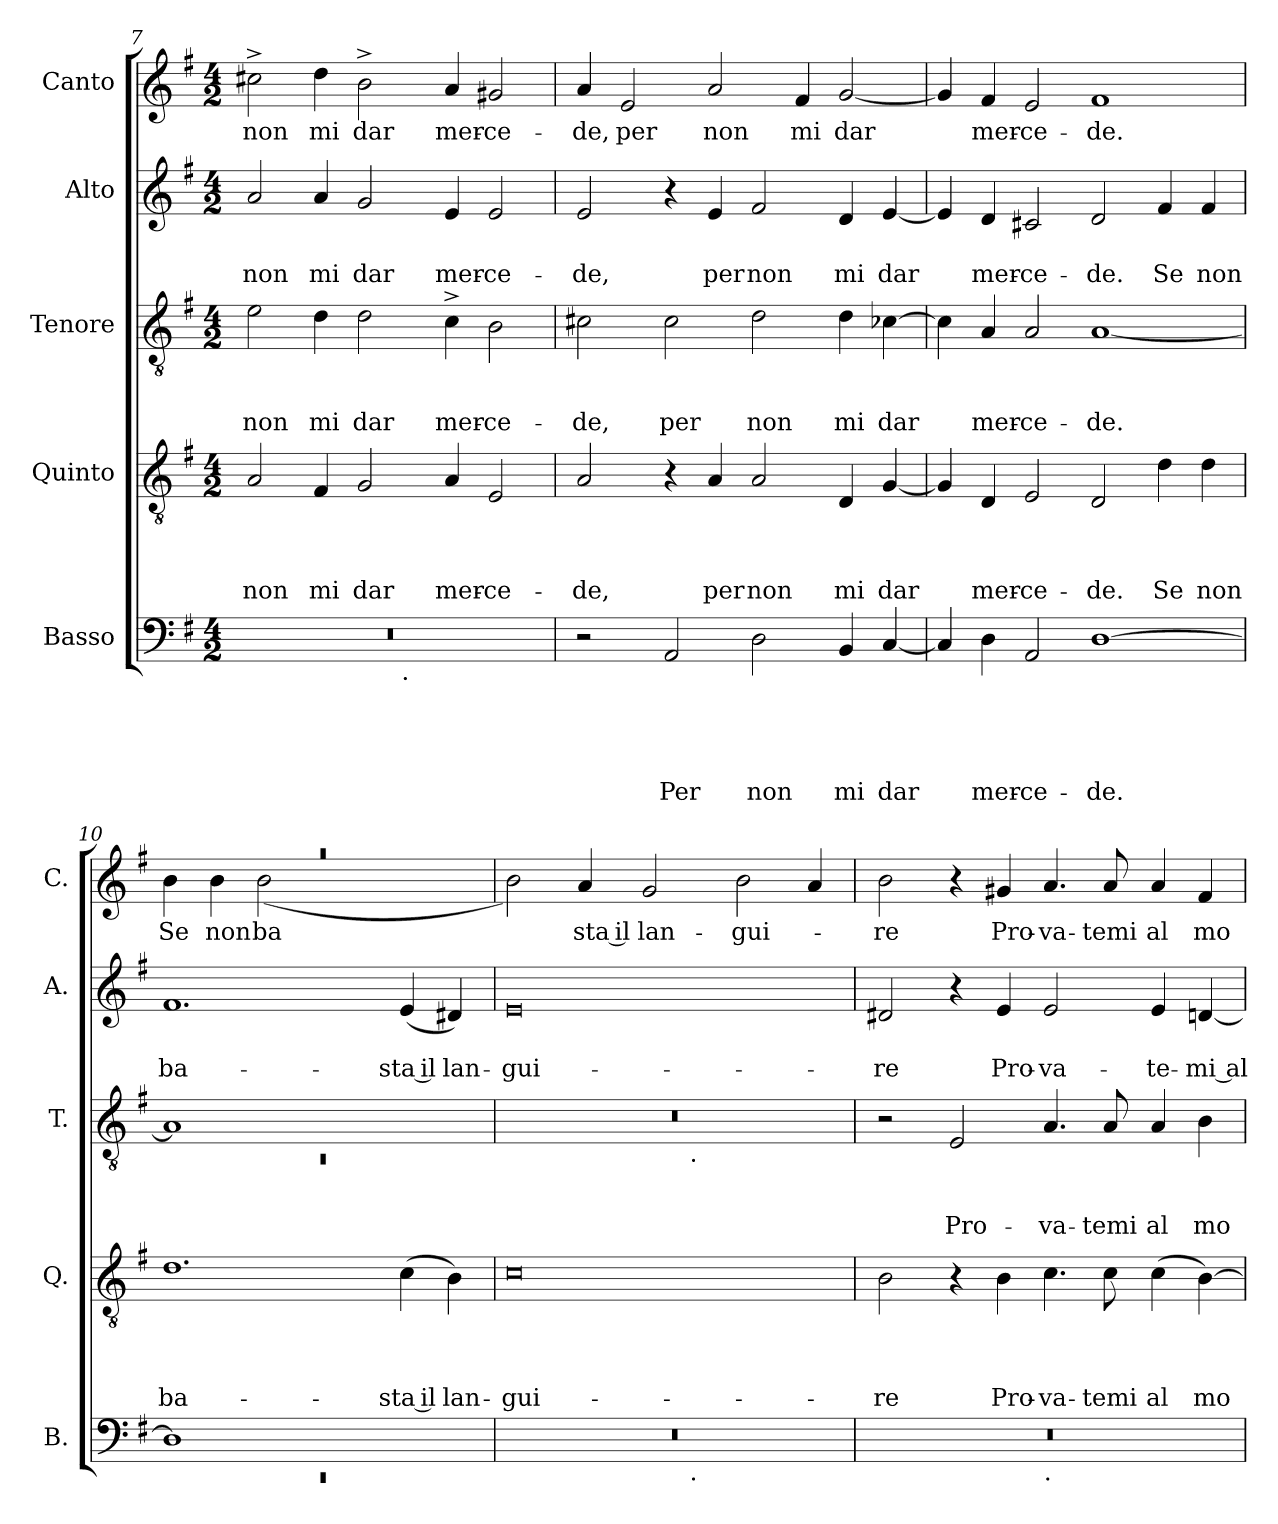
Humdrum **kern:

**kern	**text	**text	**text	**text	**text	**kern	**text	**text	**text	**text	**kern	**text	**text	**text	**kern	**text	**text	**kern	**text
*part5	*part5	*part5	*part5	*part5	*part5	*part4	*part4	*part4	*part4	*part4	*part3	*part3	*part3	*part3	*part2	*part2	*part2	*part1	*part1
*staff5	*staff5	*staff5	*staff5	*staff5	*staff5	*staff4	*staff4	*staff4	*staff4	*staff4	*staff3	*staff3	*staff3	*staff3	*staff2	*staff2	*staff2	*staff1	*staff1
*I"Basso	*	*	*	*	*	*I"Quinto	*	*	*	*	*I"Tenore	*	*	*	*I"Alto	*	*	*I"Canto	*
*I'B.	*	*	*	*	*	*I'Q.	*	*	*	*	*I'T.	*	*	*	*I'A.	*	*	*I'C.	*
*clefF4	*	*	*	*	*	*clefGv2	*	*	*	*	*clefGv2	*	*	*	*clefG2	*	*	*clefG2	*
*k[f#]	*	*	*	*	*	*k[f#]	*	*	*	*	*k[f#]	*	*	*	*k[f#]	*	*	*k[f#]	*
*G:	*	*	*	*	*	*G:	*	*	*	*	*G:	*	*	*	*G:	*	*	*G:	*
*M4/2	*	*	*	*	*	*M4/2	*	*	*	*	*M4/2	*	*	*	*M4/2	*	*	*M4/2	*
=7	=7	=7	=7	=7	=7	=7	=7	=7	=7	=7	=7	=7	=7	=7	=7	=7	=7	=7	=7
!	!	!	!	!	!	!	!	!	!	!LO:LY:b	!	!	!	!LO:LY:b	!	!	!LO:LY:b	!	!LO:LY:b
*^	*	*	*	*	*	*	*	*	*	*	*	*	*	*	*	*	*	*	*
0r	1ryy	.	.	.	.	.	2A/	.	.	.	non	2e\	.	.	non	2a/	.	non	2cc#X^>\	non
!	!	!	!	!	!	!	!	!	!	!	!LO:LY:b	!	!	!	!LO:LY:b	!	!	!LO:LY:b	!	!LO:LY:b
.	.	.	.	.	.	.	4F#/	.	.	.	mi	4d\	.	.	mi	4a/	.	mi	4dd\	mi
!	!	!	!	!	!	!	!	!	!	!	!LO:LY:b	!	!	!	!LO:LY:b	!	!	!LO:LY:b	!	!LO:LY:b
.	.	.	.	.	.	.	2G/	.	.	.	dar	2d\	.	.	dar	2g/	.	dar	2b^>\	dar
!	!LO:TX:b:t=.	!	!	!	!	!	!	!	!	!	!	!	!	!	!	!	!	!	!	!
.	1ryy	.	.	.	.	.	.	.	.	.	.	.	.	.	.	.	.	.	.	.
!	!	!	!	!	!	!	!	!	!	!	!LO:LY:b	!	!	!	!LO:LY:b	!	!	!LO:LY:b	!	!LO:LY:b
.	.	.	.	.	.	.	4A/	.	.	.	mer-	4c^>\	.	.	mer-	4e/	.	mer-	4a/	mer-
!	!	!	!	!	!	!	!	!	!	!	!LO:LY:b:rj	!	!	!	!LO:LY:b:rj	!	!	!LO:LY:b:rj	!	!LO:LY:b:rj
.	.	.	.	.	.	.	2E/	.	.	.	-ce-	2B\	.	.	-ce-	2e/	.	-ce-	2g#X/	-ce-
!!LO:LB:g=z
=8	=8	=8	=8	=8	=8	=8	=8	=8	=8	=8	=8	=8	=8	=8	=8	=8	=8	=8	=8	=8
!	!	!	!	!	!	!	!	!	!	!	!LO:LY:b	!	!	!	!LO:LY:b	!	!	!LO:LY:b	!	!LO:LY:b
*v	*v	*	*	*	*	*	*	*	*	*	*	*	*	*	*	*	*	*	*	*
2r	.	.	.	.	.	2A/	.	.	.	-de,	2c#X\	.	.	-de,	2e/	.	-de,	4a/	-de,
!	!	!	!	!	!	!	!	!	!	!	!	!	!	!	!	!	!	!	!LO:LY:b
.	.	.	.	.	.	.	.	.	.	.	.	.	.	.	.	.	.	2e/	per
!	!	!	!	!	!LO:LY:b	!	!	!	!	!	!	!	!	!LO:LY:b	!	!	!	!	!
2AA/	.	.	.	.	Per	4r	.	.	.	.	2c#\	.	.	per	4r	.	.	.	.
!	!	!	!	!	!	!	!	!	!	!LO:LY:b	!	!	!	!	!	!	!LO:LY:b	!	!LO:LY:b
.	.	.	.	.	.	4A/	.	.	.	per	.	.	.	.	4e/	.	per	2a/	non
!	!	!	!	!	!LO:LY:b	!	!	!	!	!LO:LY:b	!	!	!	!LO:LY:b	!	!	!LO:LY:b	!	!
2D\	.	.	.	.	non	2A/	.	.	.	non	2d\	.	.	non	2f#/	.	non	.	.
!	!	!	!	!	!	!	!	!	!	!	!	!	!	!	!	!	!	!	!LO:LY:b
.	.	.	.	.	.	.	.	.	.	.	.	.	.	.	.	.	.	4f#/	mi
!	!	!	!	!	!LO:LY:b	!	!	!	!	!LO:LY:b	!	!	!	!LO:LY:b	!	!	!LO:LY:b	!	!LO:LY:b
4BB/	.	.	.	.	mi	4D/	.	.	.	mi	4d\	.	.	mi	4d/	.	mi	[<2g/	dar
!	!	!	!	!	!LO:LY:b	!	!	!	!	!LO:LY:b	!	!	!	!LO:LY:b	!	!	!LO:LY:b	!	!
[<4C/	.	.	.	.	dar	[<4G/	.	.	.	dar	[>4c-\	.	.	dar	[<4e/	.	dar	.	.
=9	=9	=9	=9	=9	=9	=9	=9	=9	=9	=9	=9	=9	=9	=9	=9	=9	=9	=9	=9
4C/]	.	.	.	.	.	4G/]	.	.	.	.	4c-\]	.	.	.	4e/]	.	.	4g/]	.
!	!	!	!	!	!LO:LY:b	!	!	!	!	!LO:LY:b	!	!	!	!LO:LY:b	!	!	!LO:LY:b	!	!LO:LY:b
4D\	.	.	.	.	mer-	4D/	.	.	.	mer-	4A/	.	.	mer-	4d/	.	mer-	4f#/	mer-
!	!	!	!	!	!LO:LY:b	!	!	!	!	!LO:LY:b:rj	!	!	!	!LO:LY:b	!	!	!LO:LY:b:rj	!	!LO:LY:b:rj
2AA/	.	.	.	.	-ce-	2E/	.	.	.	-ce-	2A/	.	.	-ce-	2c#X/	.	-ce-	2e/	-ce-
!	!	!	!	!	!LO:LY:b	!	!	!	!	!LO:LY:b	!	!	!	!LO:LY:b	!	!	!LO:LY:b	!	!LO:LY:b
[>1D	.	.	.	.	-de.	2D/	.	.	.	-de.	[<1A	.	.	-de.	2d/	.	-de.	1f#	-de.
!	!	!	!	!	!	!	!	!	!	!LO:LY:b	!	!	!	!	!	!	!LO:LY:b	!	!
.	.	.	.	.	.	4d\	.	.	.	Se	.	.	.	.	4f#/	.	Se	.	.
!	!	!	!	!	!	!	!	!	!	!LO:LY:b	!	!	!	!	!	!	!LO:LY:b	!	!
.	.	.	.	.	.	4d\	.	.	.	non	.	.	.	.	4f#/	.	non	.	.
=10	=10	=10	=10	=10	=10	=10	=10	=10	=10	=10	=10	=10	=10	=10	=10	=10	=10	=10	=10
*^	*	*	*	*	*	*	*	*	*	*	*^	*	*	*	*	*	*	*	*
!	!LO:N:vis=1	!	!	!	!	!	!	!	!	!	!LO:LY:b	!	!LO:N:vis=1	!	!	!	!	!	!LO:LY:b	!LO:N:vis=1	!LO:LY:b
*	*	*	*	*	*	*	*	*	*	*	*	*	*	*	*	*	*	*	*	*^	*
1D]	0rEE	.	.	.	.	.	1.d	.	.	.	ba-	1A]	0rC	.	.	.	1.f#	.	ba-	0raa	4b\	Se
!	!	!	!	!	!	!	!	!	!	!	!	!	!	!	!	!	!	!	!	!	!	!LO:LY:b
.	.	.	.	.	.	.	.	.	.	.	.	.	.	.	.	.	.	.	.	.	4b\	non
!	!	!	!	!	!	!	!	!	!	!	!	!	!	!	!	!	!	!	!	!	!	!LO:LY:b
.	.	.	.	.	.	.	.	.	.	.	.	.	.	.	.	.	.	.	.	.	(>2b\	ba-
1ryy	.	.	.	.	.	.	.	.	.	.	.	1ryy	.	.	.	.	.	.	.	.	1ryy	.
!	!	!	!	!	!	!	!	!	!	!	!LO:LY:b:rj	!	!	!	!	!	!	!	!LO:LY:b:rj	!	!	!
.	.	.	.	.	.	.	(<4c\	.	.	.	-sta il	.	.	.	.	.	(<4e/	.	-sta il	.	.	.
!	!	!	!	!	!	!	!	!	!	!	!LO:LY:b	!	!	!	!	!	!	!	!LO:LY:b	!	!	!
.	.	.	.	.	.	.	4B\)	.	.	.	lan-	.	.	.	.	.	4d#X/)	.	lan-	.	.	.
*	*	*	*	*	*	*	*	*	*	*	*	*	*	*	*	*	*	*	*	*v	*v	*
=11	=11	=11	=11	=11	=11	=11	=11	=11	=11	=11	=11	=11	=11	=11	=11	=11	=11	=11	=11	=11	=11
!	!	!	!	!	!	!	!	!	!	!	!LO:LY:b	!	!	!	!	!	!	!	!LO:LY:b	!	!
0r	1ryy	.	.	.	.	.	0c	.	.	.	-gui-	0r	1ryy	.	.	.	0e	.	-gui-	2b\)	.
!	!	!	!	!	!	!	!	!	!	!	!	!	!	!	!	!	!	!	!	!	!LO:LY:b:rj
.	.	.	.	.	.	.	.	.	.	.	.	.	.	.	.	.	.	.	.	4a/	-sta il
!	!	!	!	!	!	!	!	!	!	!	!	!	!	!	!	!	!	!	!	!	!LO:LY:b
.	.	.	.	.	.	.	.	.	.	.	.	.	.	.	.	.	.	.	.	2g/	lan-
!	!	!	!	!	!	!	!	!	!	!	!	!	!LO:TX:b:t=.	!	!	!	!	!	!	!	!
!	!LO:TX:b:t=.	!	!	!	!	!	!	!	!	!	!	!	!	!	!	!	!	!	!	!	!
.	1ryy	.	.	.	.	.	.	.	.	.	.	.	1ryy	.	.	.	.	.	.	.	.
!	!	!	!	!	!	!	!	!	!	!	!	!	!	!	!	!	!	!	!	!	!LO:LY:b
.	.	.	.	.	.	.	.	.	.	.	.	.	.	.	.	.	.	.	.	2b\	-gui-
.	.	.	.	.	.	.	.	.	.	.	.	.	.	.	.	.	.	.	.	4a/	.
!!LO:PB:g=z
=12	=12	=12	=12	=12	=12	=12	=12	=12	=12	=12	=12	=12	=12	=12	=12	=12	=12	=12	=12	=12	=12
!	!	!	!	!	!	!	!	!	!	!	!LO:LY:b	!	!	!	!	!	!	!	!LO:LY:b	!	!LO:LY:b
*	*	*	*	*	*	*	*	*	*	*	*	*v	*v	*	*	*	*	*	*	*	*
0r	1ryy	.	.	.	.	.	2B\	.	.	.	-re	2r	.	.	.	2d#X/	.	-re	2b\	-re
!	!	!	!	!	!	!	!	!	!	!	!	!	!	!	!LO:LY:b	!	!	!	!	!
.	.	.	.	.	.	.	4r	.	.	.	.	2E/	.	.	Pro-	4r	.	.	4r	.
!	!	!	!	!	!	!	!	!	!	!	!LO:LY:b	!	!	!	!	!	!	!LO:LY:b	!	!LO:LY:b
.	.	.	.	.	.	.	4B\	.	.	.	Pro-	.	.	.	.	4e/	.	Pro-	4g#X/	Pro-
!	!LO:TX:b:t=.	!	!	!	!	!	!	!	!	!	!	!	!	!	!	!	!	!	!	!
!	!	!	!	!	!	!	!	!	!	!	!LO:LY:b:rj	!	!	!	!LO:LY:b	!	!	!LO:LY:b:rj	!	!LO:LY:b:rj
.	1ryy	.	.	.	.	.	4.c\	.	.	.	-va-	4.A/	.	.	-va-	2e/	.	-va-	4.a/	-va-
!	!	!	!	!	!	!	!	!	!	!	!LO:LY:b	!	!	!	!LO:LY:b	!	!	!	!	!LO:LY:b
.	.	.	.	.	.	.	8c\	.	.	.	-te­mi	8A/	.	.	-te­mi	.	.	.	8a/	-te­mi
!	!	!	!	!	!	!	!	!	!	!	!LO:LY:b	!	!	!	!LO:LY:b	!	!	!LO:LY:b	!	!LO:LY:b
.	.	.	.	.	.	.	(<4c\	.	.	.	al	4A/	.	.	al	4e/	.	-te-	4a/	al
!	!	!	!	!	!	!	!	!	!	!	!LO:LY:b	!	!	!	!LO:LY:b	!	!	!LO:LY:b	!	!LO:LY:b
.	.	.	.	.	.	.	[>4B\)	.	.	.	mo-	4B\	.	.	mo-	[<4d/	.	-mi al-	4f#/	mo-
*v	*v	*	*	*	*	*	*	*	*	*	*	*	*	*	*	*	*	*	*	*
=	=	=	=	=	=	=	=	=	=	=	=	=	=	=	=	=	=	=	=
*-	*-	*-	*-	*-	*-	*-	*-	*-	*-	*-	*-	*-	*-	*-	*-	*-	*-	*-	*-
